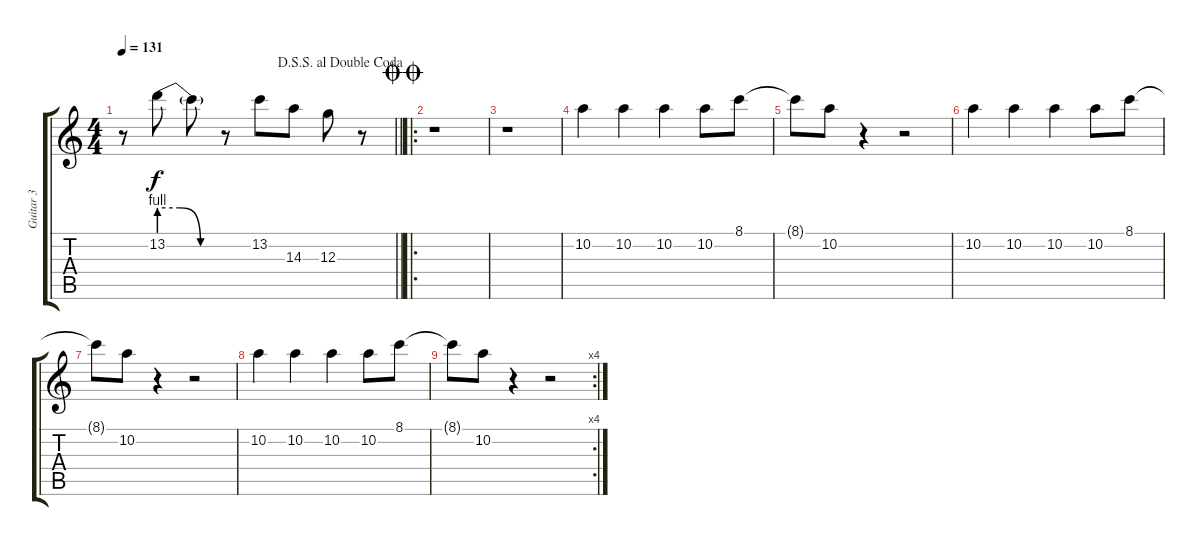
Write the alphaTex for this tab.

\track ("Guitar 3" "Guitar 3") {instrument electricguitarclean}
\staff {score tabs}
\tuning (E4 B3 G3 D3 A2 E2) {hide}
\ts (4 4)
\jump dalsegnosegnoaldoublecoda
\tempo 131
\clef g2
\barLineRight lightlight
\ks c
r.8{dy f} 13.2{be (custom 0 4 20 4 40 0 60 0)}.8 13.2{t}.8 r.8 13.2.8 14.3.8 12.3.8 r.8 |
\ro
\jump doublecoda
r.1 |
r.1 |
10.2.4 10.2.4 10.2.4 10.2.8 8.1.8 |
8.1{t}.8 10.2.8 r.4 r.2 |
10.2.4 10.2.4 10.2.4 10.2.8 8.1.8 |
8.1{t}.8 10.2.8 r.4 r.2 |
10.2.4 10.2.4 10.2.4 10.2.8 8.1.8 |
\rc 4
8.1{t}.8 10.2.8 r.4 r.2
